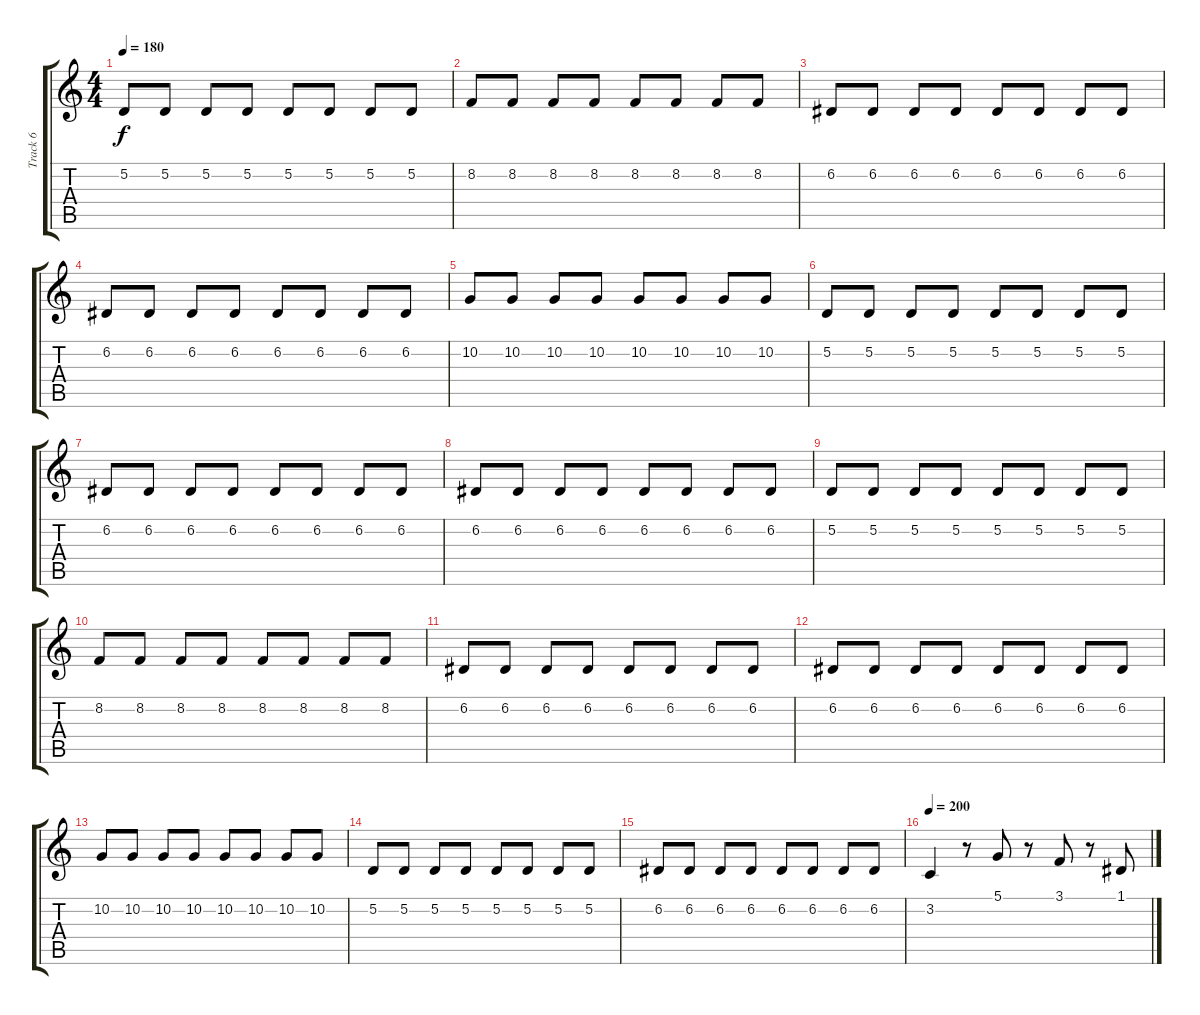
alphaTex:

\track ("Track 6" "Track 6") {instrument lead1square}
\staff {score tabs}
\tuning (D4 A3 F3 C3 G2 C2) {hide}
\ts (4 4)
\tempo 180
\clef g2
\ks c
5.2.8{dy f} 5.2.8 5.2.8 5.2.8 5.2.8 5.2.8 5.2.8 5.2.8 |
8.2.8 8.2.8 8.2.8 8.2.8 8.2.8 8.2.8 8.2.8 8.2.8 |
6.2.8 6.2.8 6.2.8 6.2.8 6.2.8 6.2.8 6.2.8 6.2.8 |
6.2.8 6.2.8 6.2.8 6.2.8 6.2.8 6.2.8 6.2.8 6.2.8 |
10.2.8 10.2.8 10.2.8 10.2.8 10.2.8 10.2.8 10.2.8 10.2.8 |
5.2.8 5.2.8 5.2.8 5.2.8 5.2.8 5.2.8 5.2.8 5.2.8 |
6.2.8 6.2.8 6.2.8 6.2.8 6.2.8 6.2.8 6.2.8 6.2.8 |
6.2.8 6.2.8 6.2.8 6.2.8 6.2.8 6.2.8 6.2.8 6.2.8 |
5.2.8 5.2.8 5.2.8 5.2.8 5.2.8 5.2.8 5.2.8 5.2.8 |
8.2.8 8.2.8 8.2.8 8.2.8 8.2.8 8.2.8 8.2.8 8.2.8 |
6.2.8 6.2.8 6.2.8 6.2.8 6.2.8 6.2.8 6.2.8 6.2.8 |
6.2.8 6.2.8 6.2.8 6.2.8 6.2.8 6.2.8 6.2.8 6.2.8 |
10.2.8 10.2.8 10.2.8 10.2.8 10.2.8 10.2.8 10.2.8 10.2.8 |
5.2.8 5.2.8 5.2.8 5.2.8 5.2.8 5.2.8 5.2.8 5.2.8 |
6.2.8 6.2.8 6.2.8 6.2.8 6.2.8 6.2.8 6.2.8 6.2.8 |
\tempo 200
3.2.4 r.8 5.1.8 r.8 3.1.8 r.8 1.1.8
